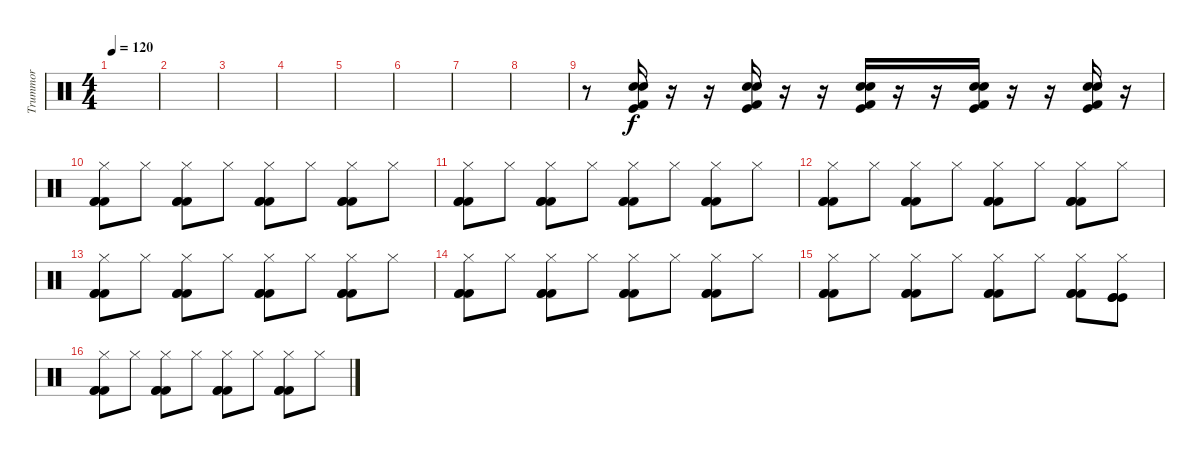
\track ("Trummor" "Trummor") {instrument percussion}
\staff {score}
\articulation defaults
\ts (4 4)
\tempo 120
\clef neutral
\ks c
|
|
|
|
|
|
|
|
r.8 ("Snare (hit) 2" "Electric Snare (hit)" "Kick (hit)" "Kick (hit) 2").16 r.16 r.16 ("Snare (hit) 2" "Electric Snare (hit)" "Kick (hit)" "Kick (hit) 2").16 r.16 r.16 ("Snare (hit) 2" "Electric Snare (hit)" "Kick (hit)" "Kick (hit) 2").16 r.16 r.16 ("Snare (hit) 2" "Electric Snare (hit)" "Kick (hit)" "Kick (hit) 2").16 r.16 r.16 ("Snare (hit) 2" "Electric Snare (hit)" "Kick (hit)" "Kick (hit) 2").16 r.16 |
("Hi-Hat (closed)" "Kick (hit) 2" "Kick (hit) 2" "Kick (hit) 2").8 "Hi-Hat (closed)".8 ("Hi-Hat (closed)" "Kick (hit) 2" "Kick (hit) 2" "Kick (hit) 2").8 "Hi-Hat (closed)".8 ("Hi-Hat (closed)" "Kick (hit) 2" "Kick (hit) 2" "Kick (hit) 2").8 "Hi-Hat (closed)".8 ("Hi-Hat (closed)" "Kick (hit) 2" "Kick (hit) 2" "Kick (hit) 2").8 "Hi-Hat (closed)".8 |
("Hi-Hat (closed)" "Kick (hit) 2" "Kick (hit) 2" "Kick (hit) 2").8 "Hi-Hat (closed)".8 ("Hi-Hat (closed)" "Kick (hit) 2" "Kick (hit) 2" "Kick (hit) 2").8 "Hi-Hat (closed)".8 ("Hi-Hat (closed)" "Kick (hit) 2" "Kick (hit) 2" "Kick (hit) 2").8 "Hi-Hat (closed)".8 ("Hi-Hat (closed)" "Kick (hit) 2" "Kick (hit) 2" "Kick (hit) 2").8 "Hi-Hat (closed)".8 |
("Hi-Hat (closed)" "Kick (hit) 2" "Kick (hit) 2" "Kick (hit) 2").8 "Hi-Hat (closed)".8 ("Hi-Hat (closed)" "Kick (hit) 2" "Kick (hit) 2" "Kick (hit) 2").8 "Hi-Hat (closed)".8 ("Hi-Hat (closed)" "Kick (hit) 2" "Kick (hit) 2" "Kick (hit) 2").8 "Hi-Hat (closed)".8 ("Hi-Hat (closed)" "Kick (hit) 2" "Kick (hit) 2" "Kick (hit) 2").8 "Hi-Hat (closed)".8 |
("Hi-Hat (closed)" "Kick (hit) 2" "Kick (hit) 2" "Kick (hit) 2").8 "Hi-Hat (closed)".8 ("Hi-Hat (closed)" "Kick (hit) 2" "Kick (hit) 2" "Kick (hit) 2").8 "Hi-Hat (closed)".8 ("Hi-Hat (closed)" "Kick (hit) 2" "Kick (hit) 2" "Kick (hit) 2").8 "Hi-Hat (closed)".8 ("Hi-Hat (closed)" "Kick (hit) 2" "Kick (hit) 2" "Kick (hit) 2").8 "Hi-Hat (closed)".8 |
("Hi-Hat (closed)" "Kick (hit) 2" "Kick (hit) 2" "Kick (hit) 2").8 "Hi-Hat (closed)".8 ("Hi-Hat (closed)" "Kick (hit) 2" "Kick (hit) 2" "Kick (hit) 2").8 "Hi-Hat (closed)".8 ("Hi-Hat (closed)" "Kick (hit) 2" "Kick (hit) 2" "Kick (hit) 2").8 "Hi-Hat (closed)".8 ("Hi-Hat (closed)" "Kick (hit) 2" "Kick (hit) 2" "Kick (hit) 2").8 "Hi-Hat (closed)".8 |
("Hi-Hat (closed)" "Kick (hit) 2" "Kick (hit) 2" "Kick (hit) 2").8 "Hi-Hat (closed)".8 ("Hi-Hat (closed)" "Kick (hit) 2" "Kick (hit) 2" "Kick (hit) 2").8 "Hi-Hat (closed)".8 ("Hi-Hat (closed)" "Kick (hit) 2" "Kick (hit) 2" "Kick (hit) 2").8 "Hi-Hat (closed)".8 ("Hi-Hat (closed)" "Kick (hit) 2" "Kick (hit) 2" "Kick (hit) 2").8 ("Hi-Hat (closed)" "Kick (hit)" "Kick (hit)" "Kick (hit)").8 |
("Hi-Hat (closed)" "Kick (hit) 2" "Kick (hit) 2" "Kick (hit) 2").8 "Hi-Hat (closed)".8 ("Hi-Hat (closed)" "Kick (hit) 2" "Kick (hit) 2" "Kick (hit) 2").8 "Hi-Hat (closed)".8 ("Hi-Hat (closed)" "Kick (hit) 2" "Kick (hit) 2" "Kick (hit) 2").8 "Hi-Hat (closed)".8 ("Hi-Hat (closed)" "Kick (hit) 2" "Kick (hit) 2" "Kick (hit) 2").8 "Hi-Hat (closed)".8
